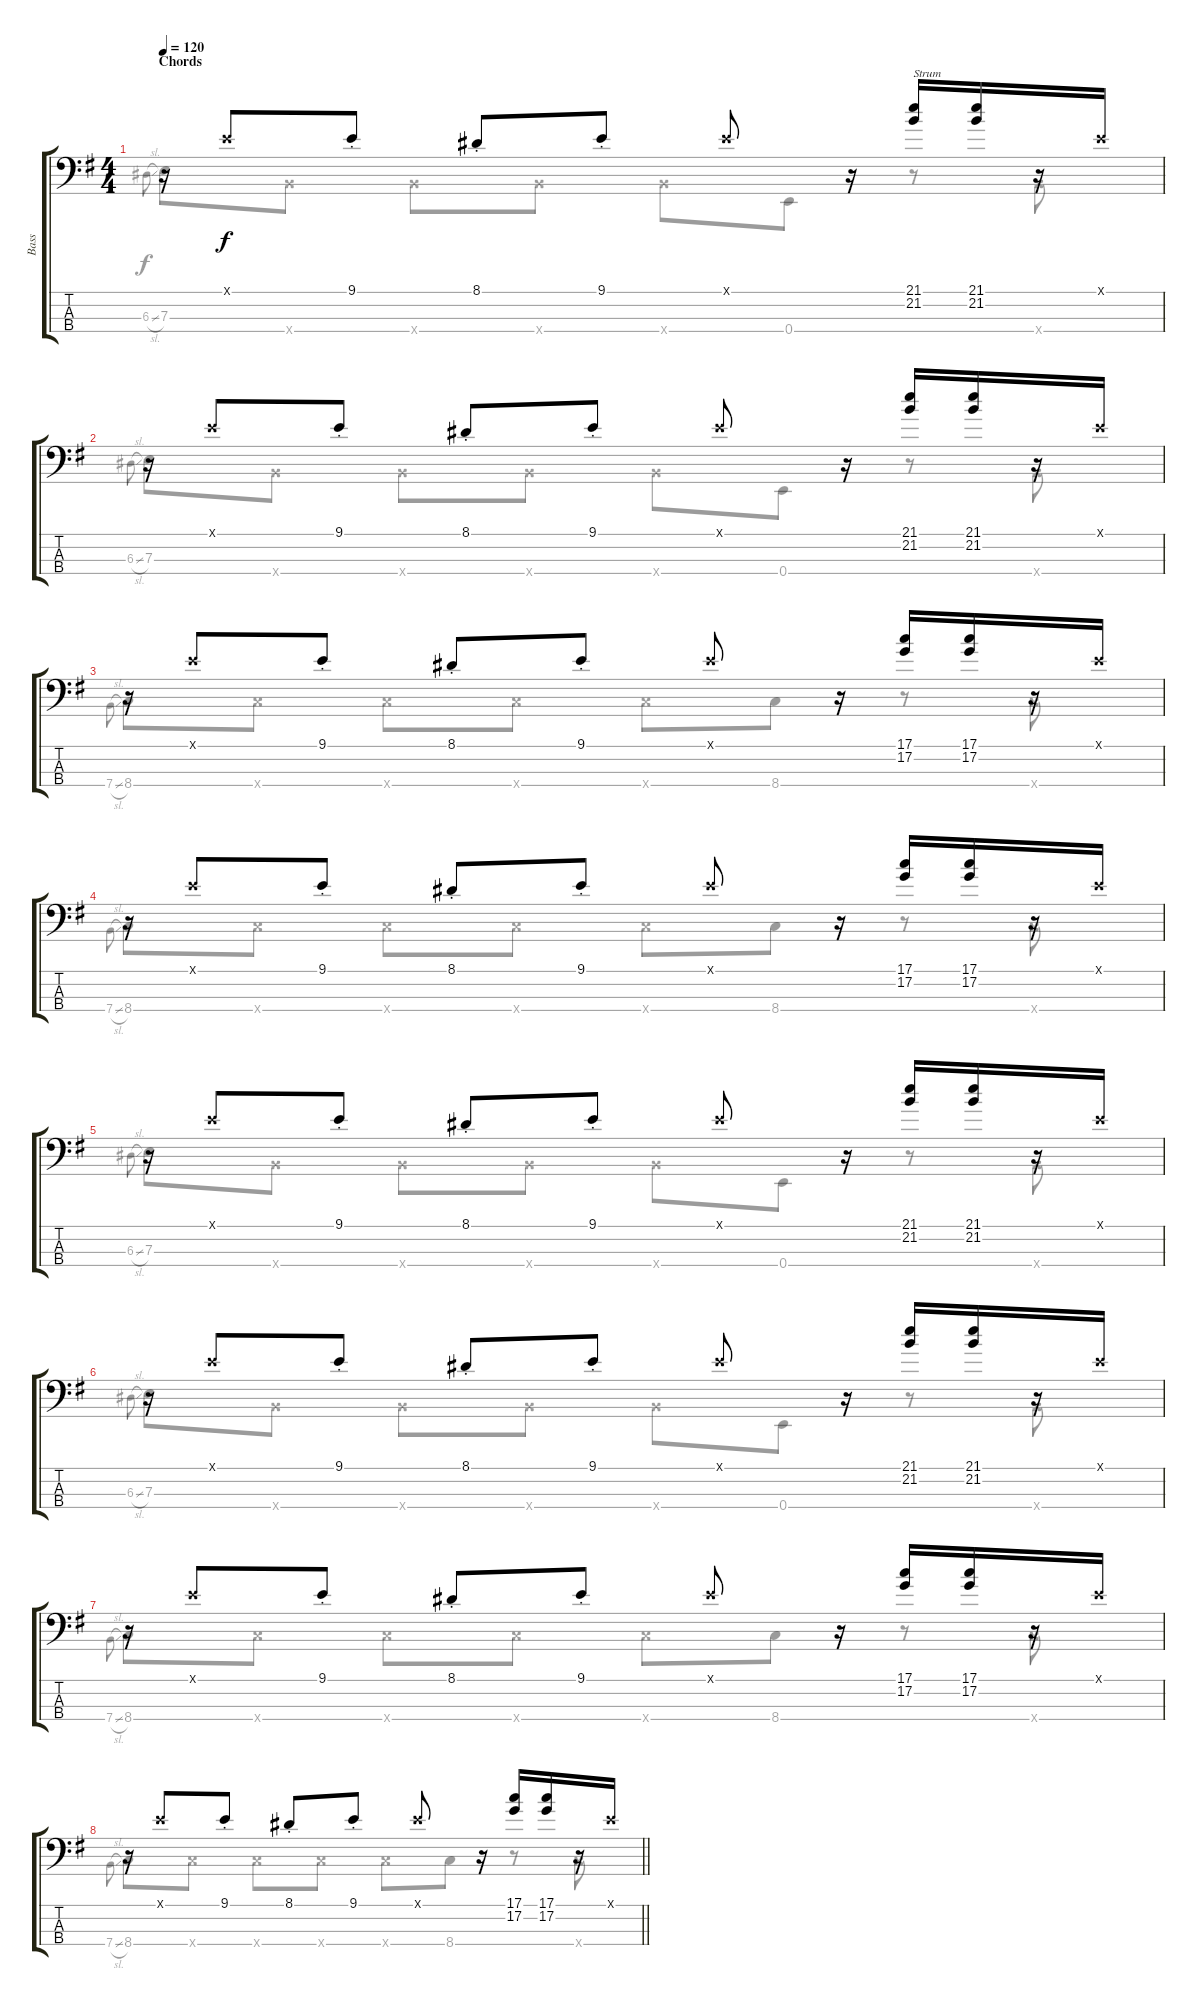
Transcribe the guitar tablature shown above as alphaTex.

\track ("Bass" "Bass") {instrument electricbassfinger}
\staff {score tabs}
\tuning (G2 D2 A1 E1) {hide}
\voice
\ts (4 4)
\section ("" "Chords")
\tempo 120
\clef f4
\ks g
r.16{dy f} 9.1{x}.8 9.1{st}.8 8.1{st}.8 9.1{st}.8 9.1{x}.8 r.16 (21.1 21.2).16{txt "Strum"} (21.1 21.2).16 r.16 9.1{x}.16 |
r.16 9.1{x}.8 9.1{st}.8 8.1{st}.8 9.1{st}.8 9.1{x}.8 r.16 (21.1 21.2).16 (21.1 21.2).16 r.16 9.1{x}.16 |
r.16 9.1{x}.8 9.1{st}.8 8.1{st}.8 9.1{st}.8 9.1{x}.8 r.16 (17.1 17.2).16 (17.1 17.2).16 r.16 9.1{x}.16 |
r.16 9.1{x}.8 9.1{st}.8 8.1{st}.8 9.1{st}.8 9.1{x}.8 r.16 (17.1 17.2).16 (17.1 17.2).16 r.16 9.1{x}.16 |
r.16 9.1{x}.8 9.1{st}.8 8.1{st}.8 9.1{st}.8 9.1{x}.8 r.16 (21.1 21.2).16 (21.1 21.2).16 r.16 9.1{x}.16 |
r.16 9.1{x}.8 9.1{st}.8 8.1{st}.8 9.1{st}.8 9.1{x}.8 r.16 (21.1 21.2).16 (21.1 21.2).16 r.16 9.1{x}.16 |
r.16 9.1{x}.8 9.1{st}.8 8.1{st}.8 9.1{st}.8 9.1{x}.8 r.16 (17.1 17.2).16 (17.1 17.2).16 r.16 9.1{x}.16 |
\barLineRight lightlight
r.16 9.1{x}.8 9.1{st}.8 8.1{st}.8 9.1{st}.8 9.1{x}.8 r.16 (17.1 17.2).16 (17.1 17.2).16 r.16 9.1{x}.16
\voice
\clef f4
\ottava regular
\simile none
\ks g
6.3{sl}.8{gr onbeat dy f} 7.3.8 7.4{x}.8 7.4{x}.8 7.4{x}.8 7.4{x}.8 0.4.8 r.8 7.4{x}.8 |
6.3{sl}.8{gr onbeat} 7.3.8 7.4{x}.8 7.4{x}.8 7.4{x}.8 7.4{x}.8 0.4.8 r.8 7.4{x}.8 |
7.4{sl}.8{gr onbeat} 8.4.8 8.4{x}.8 8.4{x}.8 8.4{x}.8 8.4{x}.8 8.4.8 r.8 8.4{x}.8 |
7.4{sl}.8{gr onbeat} 8.4.8 8.4{x}.8 8.4{x}.8 8.4{x}.8 8.4{x}.8 8.4.8 r.8 8.4{x}.8 |
6.3{sl}.8{gr onbeat} 7.3.8 7.4{x}.8 7.4{x}.8 7.4{x}.8 7.4{x}.8 0.4.8 r.8 7.4{x}.8 |
6.3{sl}.8{gr onbeat} 7.3.8 7.4{x}.8 7.4{x}.8 7.4{x}.8 7.4{x}.8 0.4.8 r.8 7.4{x}.8 |
7.4{sl}.8{gr onbeat} 8.4.8 8.4{x}.8 8.4{x}.8 8.4{x}.8 8.4{x}.8 8.4.8 r.8 8.4{x}.8 |
\barLineRight lightlight
7.4{sl}.8{gr onbeat} 8.4.8 8.4{x}.8 8.4{x}.8 8.4{x}.8 8.4{x}.8 8.4.8 r.8 8.4{x}.8
